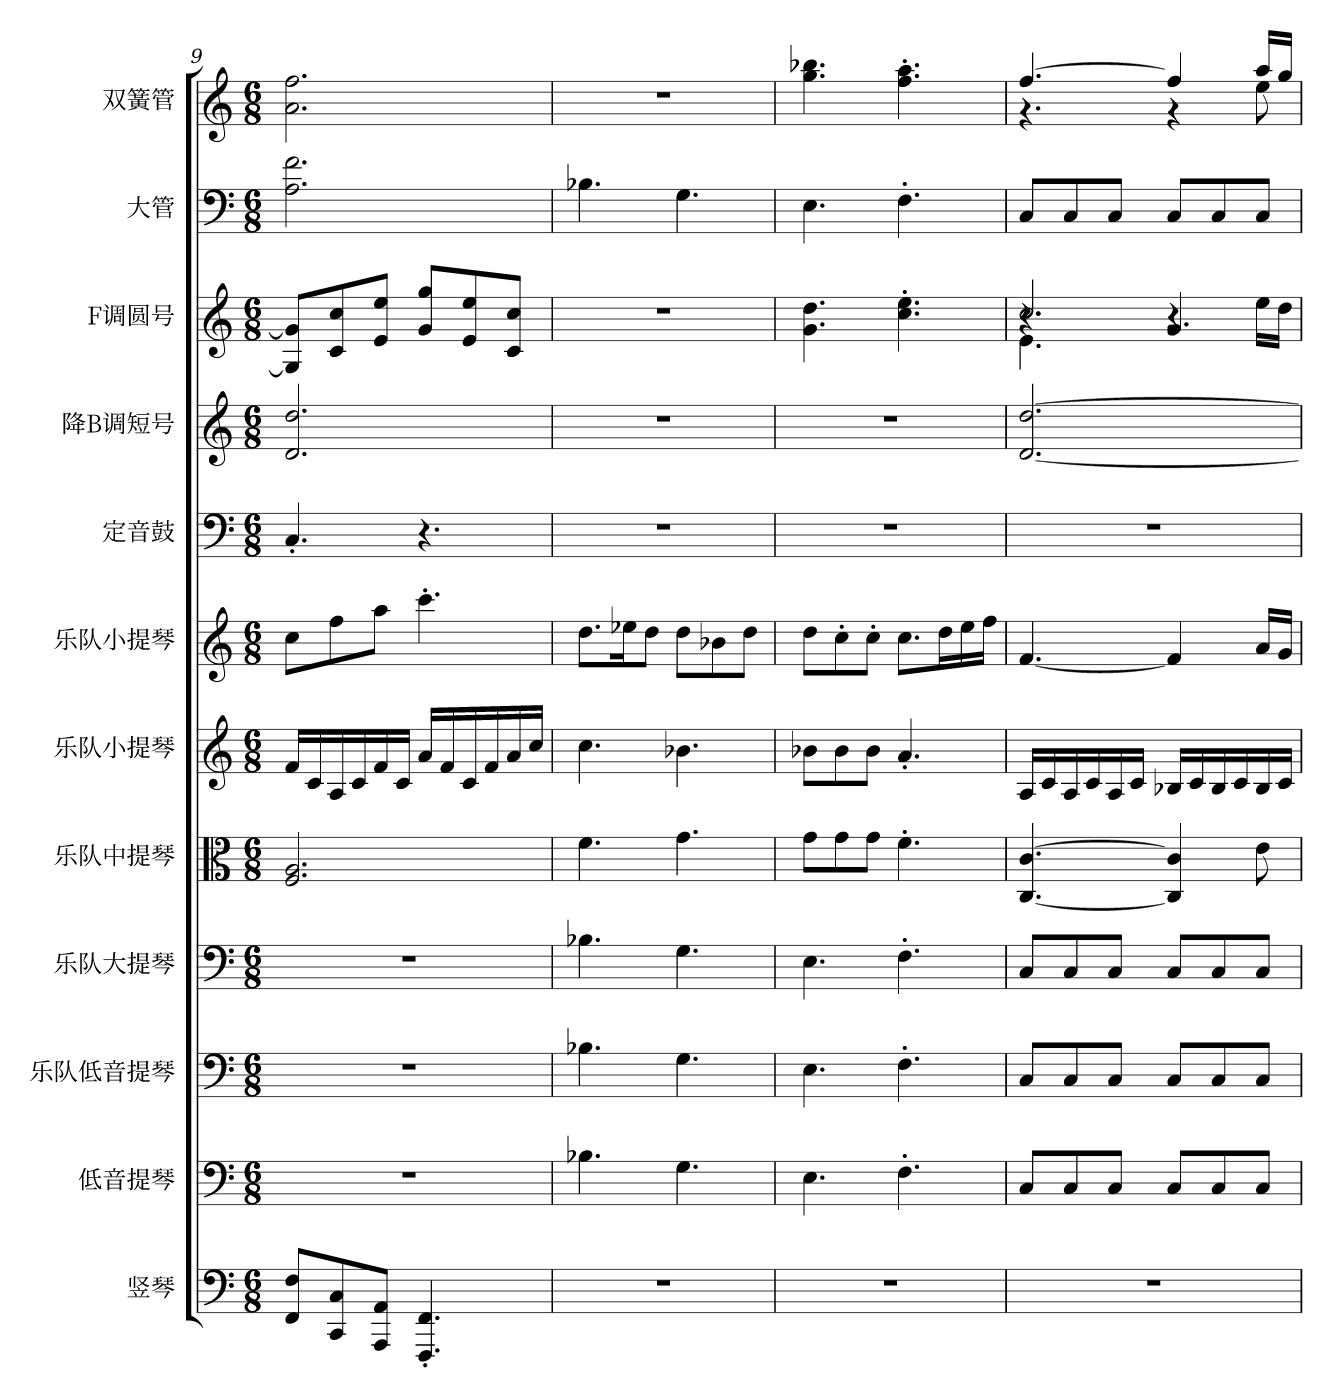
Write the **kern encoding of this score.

**kern	**kern	**kern	**kern	**kern	**kern	**kern	**kern	**kern	**kern	**kern	**kern
*part12	*part11	*part10	*part9	*part8	*part7	*part6	*part5	*part4	*part3	*part2	*part1
*staff12	*staff11	*staff10	*staff9	*staff8	*staff7	*staff6	*staff5	*staff4	*staff3	*staff2	*staff1
*I"竖琴	*I"低音提琴	*I"乐队低音提琴	*I"乐队大提琴	*I"乐队中提琴	*I"乐队小提琴	*I"乐队小提琴	*I"定音鼓	*I"降B调短号	*I"F调圆号	*I"大管	*I"双簧管
*clefF4	*clefF4	*clefF4	*clefF4	*clefC3	*clefG2	*clefG2	*clefF4	*clefG2	*clefG2	*clefF4	*clefG2
*	*ITrd7c12	*ITrd7c12	*	*	*	*	*	*ITrd1c2	*ITrd4c7	*	*
*k[]	*k[]	*k[]	*k[]	*k[]	*k[]	*k[]	*k[]	*k[b-e-]	*k[b-]	*k[]	*k[]
*M6/8	*M6/8	*M6/8	*M6/8	*M6/8	*M6/8	*M6/8	*M6/8	*M6/8	*M6/8	*M6/8	*M6/8
=9	=9	=9	=9	=9	=9	=9	=9	=9	=9	=9	=9
8FF/ 8F/L	2.r	2.r	2.r	2.F/ 2.A/	16f/LL	8cc\L	4.C'/	2.c/ 2.cc/	8C/] 8c/]L	2.A\ 2.f\	2.a\ 2.ff\
.	.	.	.	.	16c/	.	.	.	.	.	.
8CC/ 8C/	.	.	.	.	16A/	8ff\	.	.	8F/ 8f/	.	.
.	.	.	.	.	16c/	.	.	.	.	.	.
8AAA/ 8AA/J	.	.	.	.	16f/	8aa\J	.	.	8A/ 8a/J	.	.
.	.	.	.	.	16c/JJ	.	.	.	.	.	.
4.FFF/' 4.FF/'	.	.	.	.	16a/LL	4.ccc'\	4.r	.	8c/ 8cc/L	.	.
.	.	.	.	.	16f/	.	.	.	.	.	.
.	.	.	.	.	16c/	.	.	.	8A/ 8a/	.	.
.	.	.	.	.	16f/	.	.	.	.	.	.
.	.	.	.	.	16a/	.	.	.	8F/ 8f/J	.	.
.	.	.	.	.	16cc/JJ	.	.	.	.	.	.
!!LO:PB:g=z
=10	=10	=10	=10	=10	=10	=10	=10	=10	=10	=10	=10
2.r	4.BB-X\	4.BB-X\	4.B-X\	4.f\	4.cc\	8.dd\L	2.r	2.r	2.r	4.B-X\	2.r
.	.	.	.	.	.	16ee-X\K	.	.	.	.	.
.	.	.	.	.	.	8dd\J	.	.	.	.	.
.	4.GG\	4.GG\	4.G\	4.g\	4.b-X\	8dd\L	.	.	.	4.G\	.
.	.	.	.	.	.	8b-X\	.	.	.	.	.
.	.	.	.	.	.	8dd\J	.	.	.	.	.
=11	=11	=11	=11	=11	=11	=11	=11	=11	=11	=11	=11
2.r	4.EE\	4.EE\	4.E\	8g\L	8b-X\L	8dd\L	2.r	2.r	4.c\ 4.g\	4.E\	4.gg\ 4.bb-X\
.	.	.	.	8g\	8b-\	8cc'\	.	.	.	.	.
.	.	.	.	8g\J	8b-\J	8cc'\J	.	.	.	.	.
.	4.FF'\	4.FF'\	4.F'\	4.f'\	4.a'/	8.cc\L	.	.	4.f\' 4.a\'	4.F'\	4.ff\' 4.aa\'
.	.	.	.	.	.	16dd\L	.	.	.	.	.
.	.	.	.	.	.	16ee\	.	.	.	.	.
.	.	.	.	.	.	16ff\JJ	.	.	.	.	.
=12	=12	=12	=12	=12	=12	=12	=12	=12	=12	=12	=12
*	*	*	*	*	*	*	*	*	*^	*	*^
*	*	*	*	*	*	*	*	*	*	*^	*	*	*
2.r	8CC/L	8CC/L	8C/L	[4.C/ [4.c/	16A/LL	[4.f/	2.r	[2.c/ [2.cc/	2.f/	4.A\	4.r	8C/L	[4.ff/	4.r
.	.	.	.	.	16c/	.	.	.	.	.	.	.	.	.
.	8CC/	8CC/	8C/	.	16A/	.	.	.	.	.	.	8C/	.	.
.	.	.	.	.	16c/	.	.	.	.	.	.	.	.	.
.	8CC/J	8CC/J	8C/J	.	16A/	.	.	.	.	.	.	8C/J	.	.
.	.	.	.	.	16c/JJ	.	.	.	.	.	.	.	.	.
.	8CC/L	8CC/L	8C/L	4C/] 4c/]	16B-X/LL	4f/]	.	.	.	4r	4.c/	8C/L	4ff/]	4r
.	.	.	.	.	16c/	.	.	.	.	.	.	.	.	.
.	8CC/	8CC/	8C/	.	16B-/	.	.	.	.	.	.	8C/	.	.
.	.	.	.	.	16c/	.	.	.	.	.	.	.	.	.
.	8CC/J	8CC/J	8C/J	8e\	16B-/	16a/LL	.	.	.	16a\LL	.	8C/J	16aa/LL	8ee\
.	.	.	.	.	16c/JJ	16g/JJ	.	.	.	16g\JJ	.	.	16gg/JJ	.
*	*	*	*	*	*	*	*	*	*v	*v	*v	*	*v	*v
=	=	=	=	=	=	=	=	=	=	=	=
*-	*-	*-	*-	*-	*-	*-	*-	*-	*-	*-	*-
